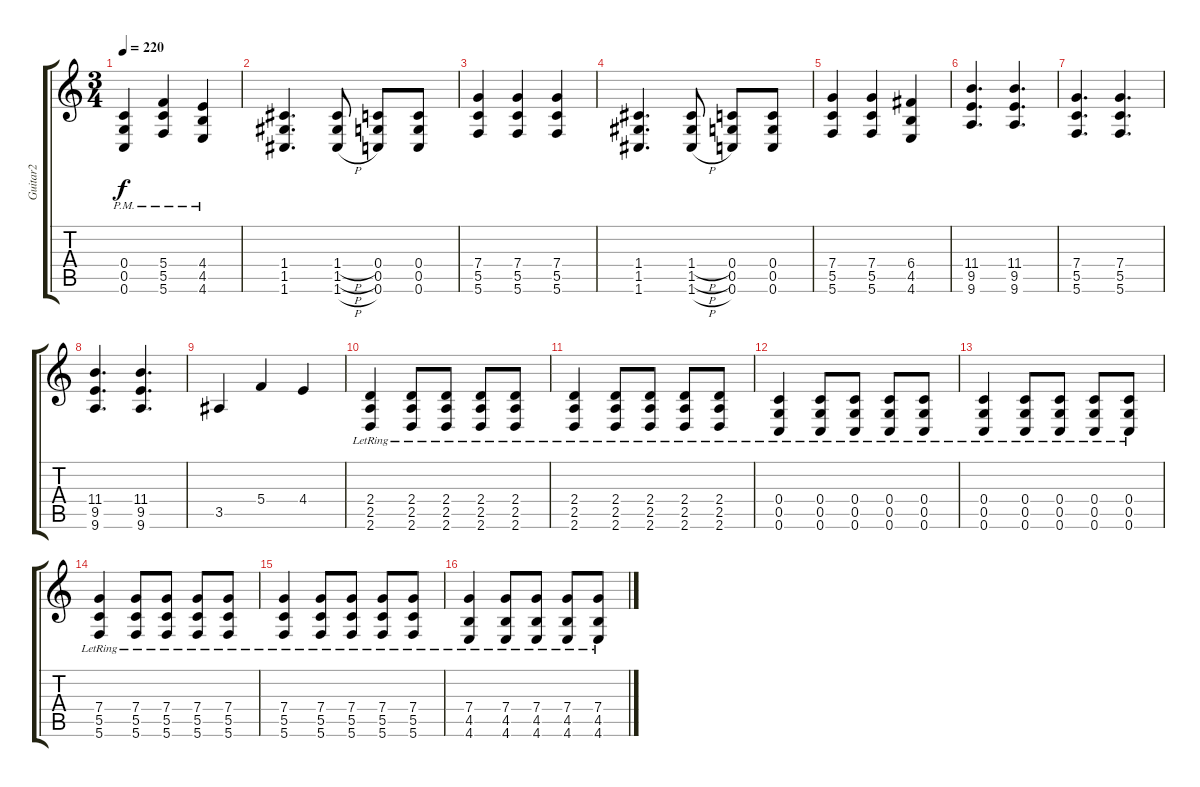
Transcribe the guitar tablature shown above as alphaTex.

\track ("Guitar2" "Guitar2") {instrument distortionguitar}
\staff {score tabs}
\tuning (D4 A3 F3 C3 G2 C2) {hide}
\ts (3 4)
\tempo 220
\clef g2
\ks c
(0.4{pm} 0.5{pm} 0.6{pm}).4{dy f} (5.4{pm} 5.5{pm} 5.6{pm}).4 (4.4{pm} 4.5{pm} 4.6{pm}).4 |
(1.4 1.5 1.6).4{d} (1.4{h} 1.5{h} 1.6{h}).8 (0.4 0.5 0.6).8 (0.4 0.5 0.6).8 |
(7.4 5.5 5.6).4 (7.4 5.5 5.6).4 (7.4 5.5 5.6).4 |
(1.4 1.5 1.6).4{d} (1.4{h} 1.5{h} 1.6{h}).8 (0.4 0.5 0.6).8 (0.4 0.5 0.6).8 |
(7.4 5.5 5.6).4 (7.4 5.5 5.6).4 (6.4 4.5 4.6).4 |
(11.4 9.5 9.6).4{d} (11.4 9.5 9.6).4{d} |
(7.4 5.5 5.6).4{d} (7.4 5.5 5.6).4{d} |
(11.4 9.5 9.6).4{d} (11.4 9.5 9.6).4{d} |
3.5.4 5.4.4 4.4.4 |
(2.4{lr} 2.5{lr} 2.6{lr}).4 (2.4{lr} 2.5{lr} 2.6{lr}).8 (2.4{lr} 2.5{lr} 2.6{lr}).8 (2.4{lr} 2.5{lr} 2.6{lr}).8 (2.4{lr} 2.5{lr} 2.6{lr}).8 |
(2.4{lr} 2.5{lr} 2.6{lr}).4 (2.4{lr} 2.5{lr} 2.6{lr}).8 (2.4{lr} 2.5{lr} 2.6{lr}).8 (2.4{lr} 2.5{lr} 2.6{lr}).8 (2.4{lr} 2.5{lr} 2.6{lr}).8 |
(0.4{lr} 0.5{lr} 0.6{lr}).4 (0.4{lr} 0.5{lr} 0.6{lr}).8 (0.4{lr} 0.5{lr} 0.6{lr}).8 (0.4{lr} 0.5{lr} 0.6{lr}).8 (0.4{lr} 0.5{lr} 0.6{lr}).8 |
(0.4{lr} 0.5{lr} 0.6{lr}).4 (0.4{lr} 0.5{lr} 0.6{lr}).8 (0.4{lr} 0.5{lr} 0.6{lr}).8 (0.4{lr} 0.5{lr} 0.6{lr}).8 (0.4{lr} 0.5{lr} 0.6{lr}).8 |
(7.4{lr} 5.5{lr} 5.6{lr}).4 (7.4{lr} 5.5{lr} 5.6{lr}).8 (7.4{lr} 5.5{lr} 5.6{lr}).8 (7.4{lr} 5.5{lr} 5.6{lr}).8 (7.4{lr} 5.5{lr} 5.6{lr}).8 |
(7.4{lr} 5.5{lr} 5.6{lr}).4 (7.4{lr} 5.5{lr} 5.6{lr}).8 (7.4{lr} 5.5{lr} 5.6{lr}).8 (7.4{lr} 5.5{lr} 5.6{lr}).8 (7.4{lr} 5.5{lr} 5.6{lr}).8 |
(7.4{lr} 4.5{lr} 4.6{lr}).4 (7.4{lr} 4.5{lr} 4.6{lr}).8 (7.4{lr} 4.5{lr} 4.6{lr}).8 (7.4{lr} 4.5{lr} 4.6{lr}).8 (7.4{lr} 4.5{lr} 4.6{lr}).8
